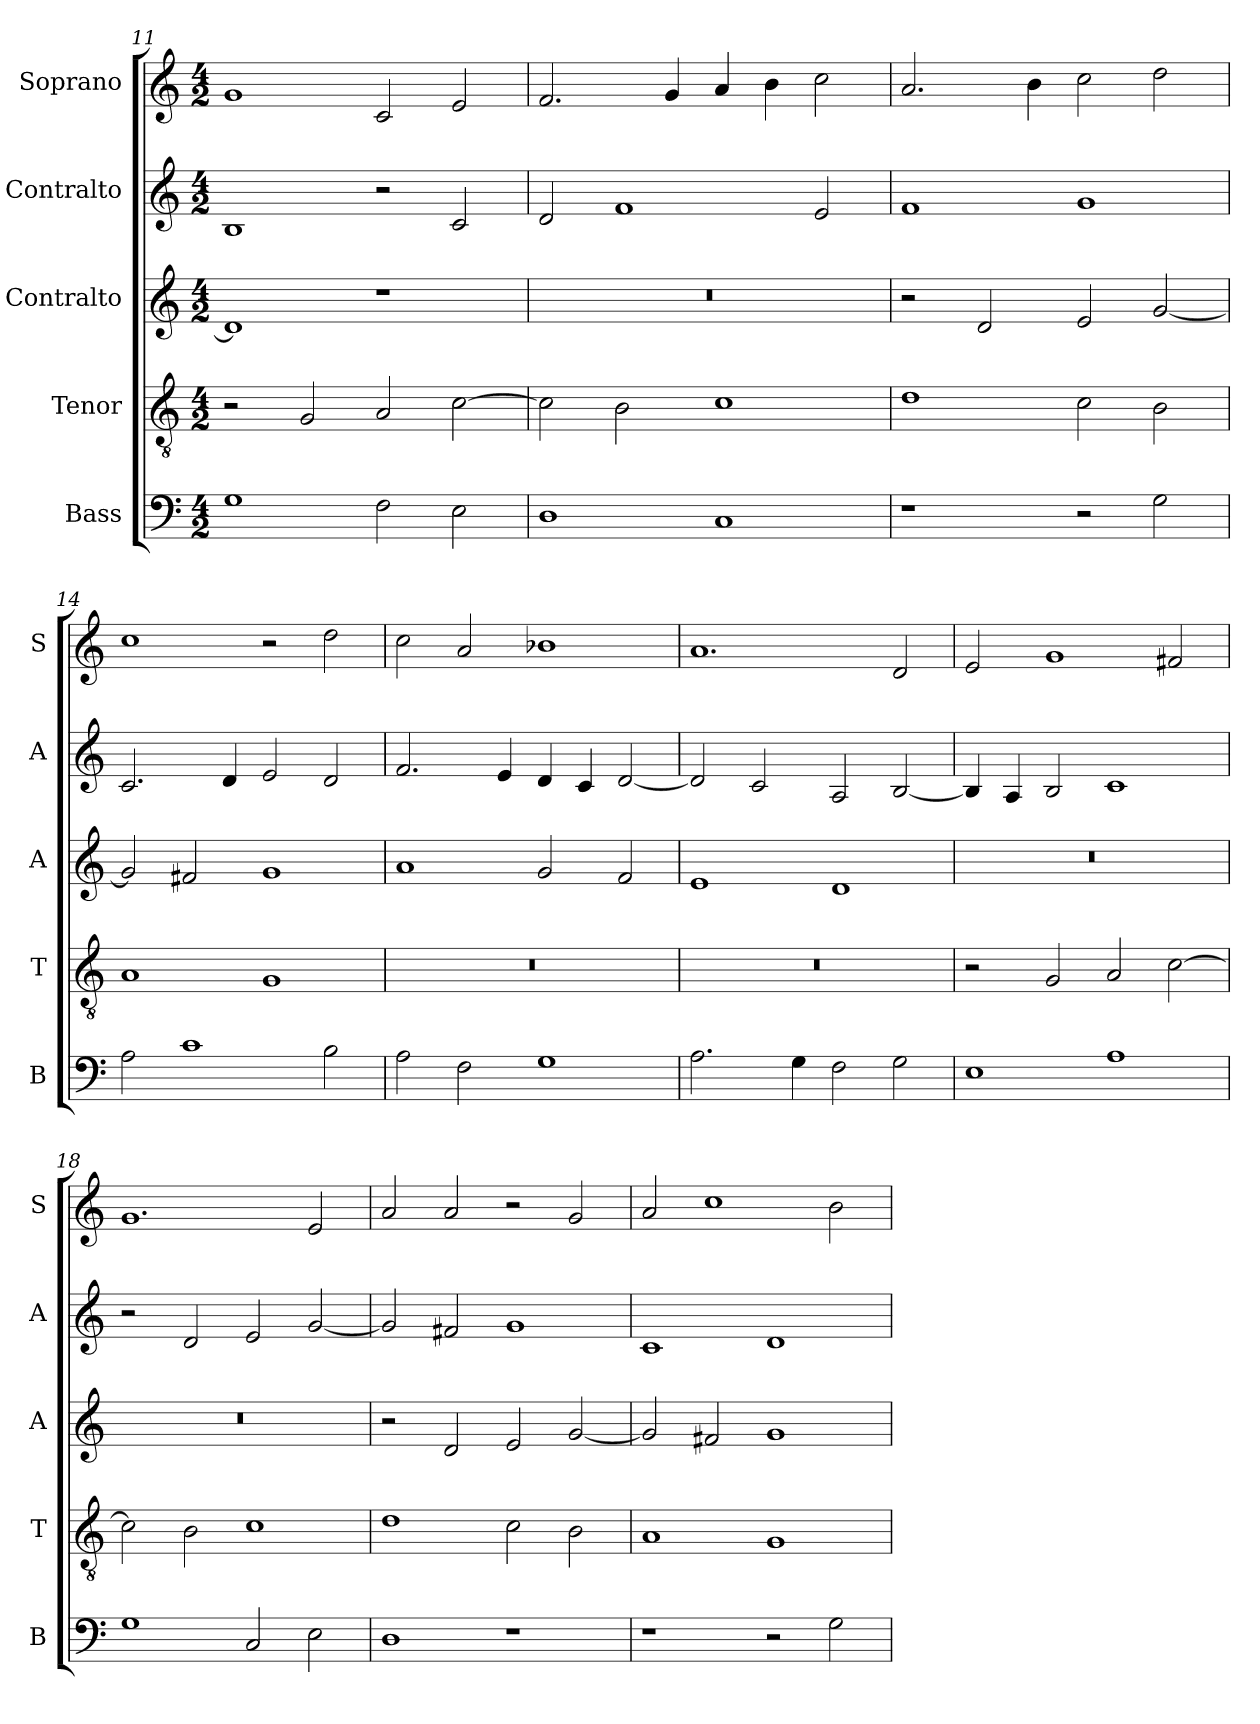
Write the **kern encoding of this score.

**kern	**kern	**kern	**kern	**kern
*part5	*part4	*part3	*part2	*part1
*staff5	*staff4	*staff3	*staff2	*staff1
*I"Bass	*I"Tenor	*I"Contralto	*I"Contralto	*I"Soprano
*I'B	*I'T	*I'A	*I'A	*I'S
*clefF4	*clefGv2	*clefG2	*clefG2	*clefG2
*k[]	*k[]	*k[]	*k[]	*k[]
*C:ion	*C:ion	*C:ion	*C:ion	*C:ion
*M4/2	*M4/2	*M4/2	*M4/2	*M4/2
=11	=11	=11	=11	=11
1G	2r	1d]	1B	1g
.	2G	.	.	.
2F	2A	1r	2r	2c
2E	[2c	.	2c	2e
=12	=12	=12	=12	=12
1D	2c]	0r	2d	2.f
.	2B	.	1f	.
.	.	.	.	4g
1C	1c	.	.	4a
.	.	.	.	4b
.	.	.	2e	2cc
=13	=13	=13	=13	=13
1r	1d	2r	1f	2.a
.	.	2d	.	.
.	.	.	.	4b
2r	2c	2e	1g	2cc
2G	2B	[2g	.	2dd
=14	=14	=14	=14	=14
2A	1A	2g]	2.c	1cc
1c	.	2f#X	.	.
.	.	.	4d	.
.	1G	1g	2e	2r
2B	.	.	2d	2dd
=15	=15	=15	=15	=15
2A	0r	1a	2.f	2cc
2F	.	.	.	2a
.	.	.	4e	.
1G	.	2g	4d	1b-X
.	.	.	4c	.
.	.	2f	[2d	.
=16	=16	=16	=16	=16
2.A	0r	1e	2d]	1.a
.	.	.	2c	.
4G	.	.	.	.
2F	.	1d	2A	.
2G	.	.	[2B	2d
=17	=17	=17	=17	=17
1E	2r	0r	4B]	2e
.	.	.	4A	.
.	2G	.	2B	1g
1A	2A	.	1c	.
.	[2c	.	.	2f#X
=18	=18	=18	=18	=18
1G	2c]	0r	2r	1.g
.	2B	.	2d	.
2C	1c	.	2e	.
2E	.	.	[2g	2e
=19	=19	=19	=19	=19
1D	1d	2r	2g]	2a
.	.	2d	2f#X	2a
1r	2c	2e	1g	2r
.	2B	[2g	.	2g
=20	=20	=20	=20	=20
1r	1A	2g]	1c	2a
.	.	2f#X	.	1cc
2r	1G	1g	1d	.
2G	.	.	.	2b
=	=	=	=	=
*-	*-	*-	*-	*-
